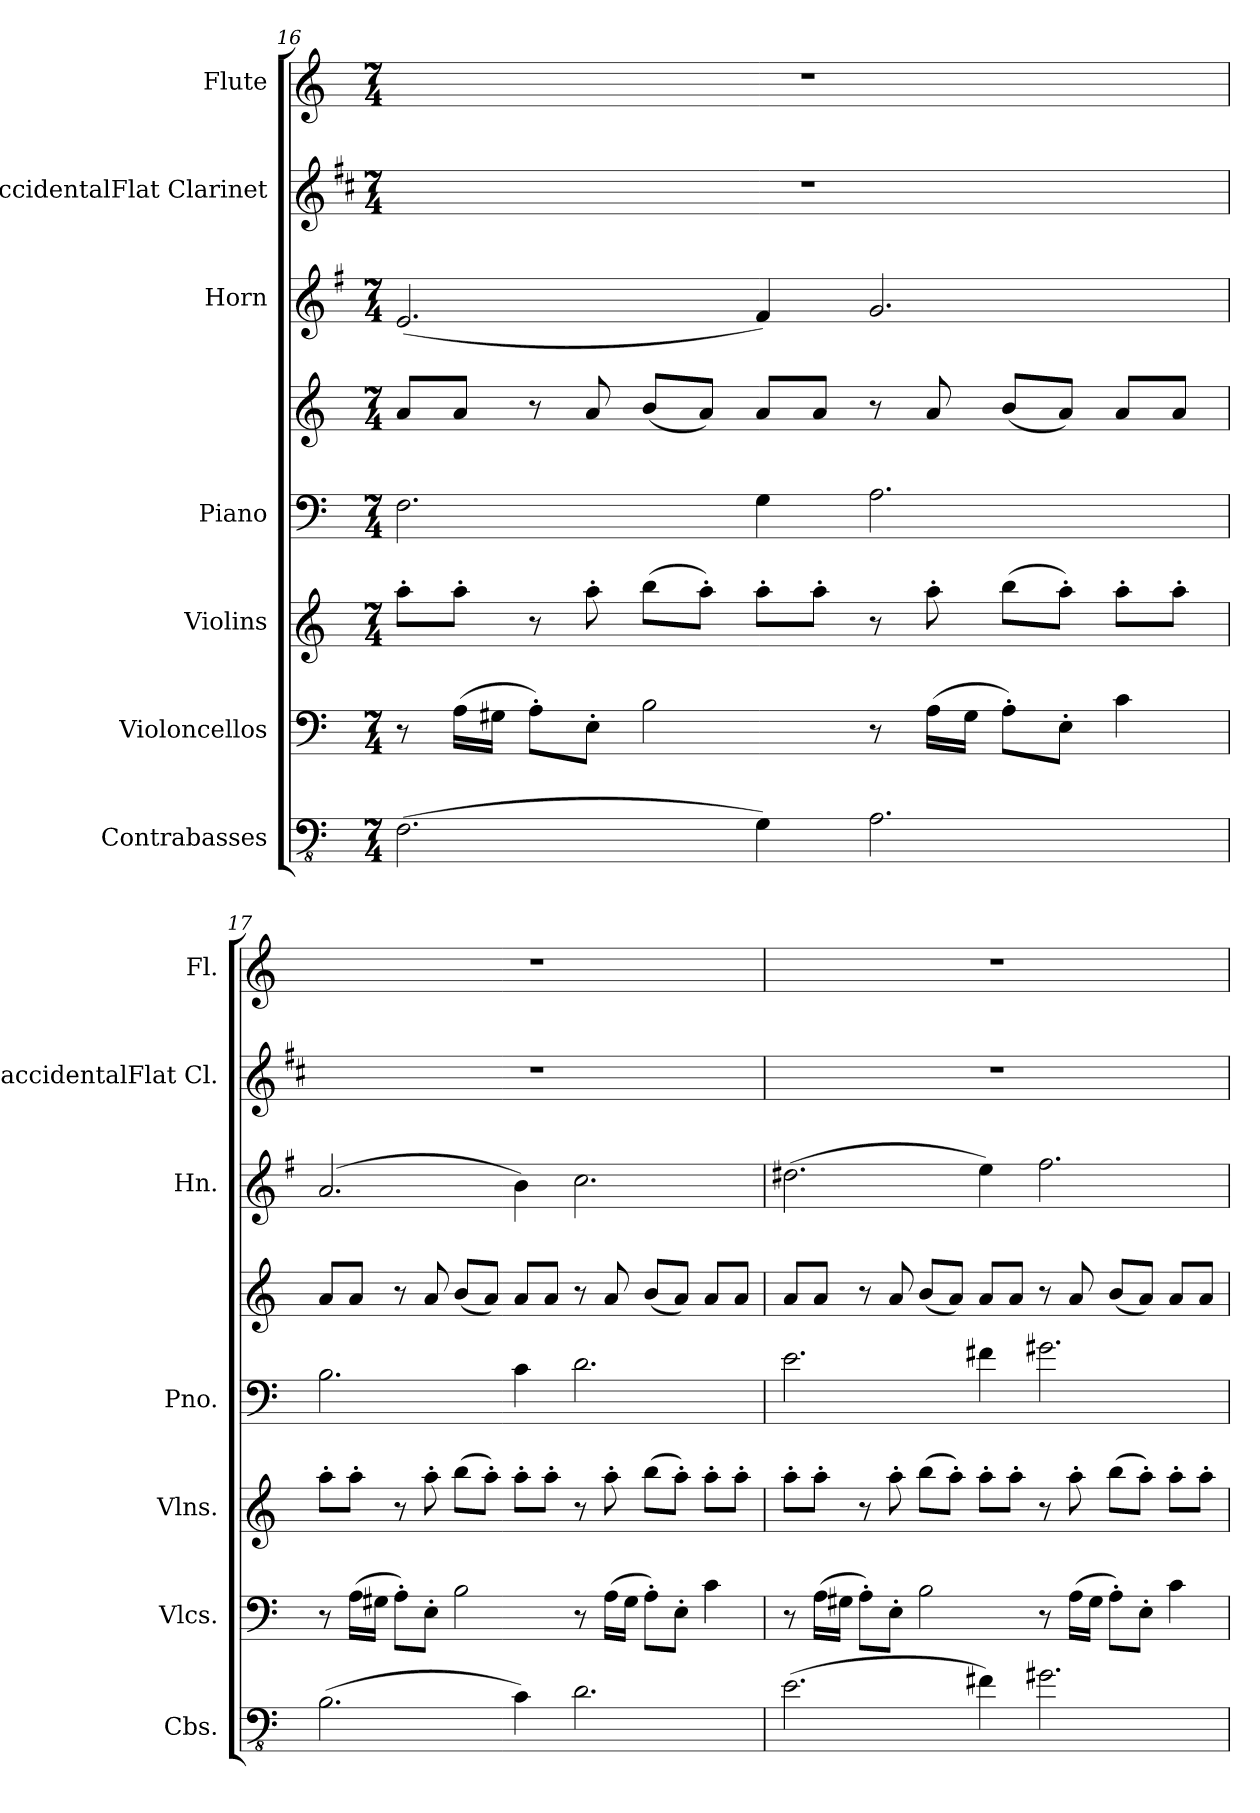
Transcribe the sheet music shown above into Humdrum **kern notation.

**kern	**kern	**kern	**kern	**kern	**kern	**kern	**kern
*part7	*part6	*part5	*part4	*part4	*part3	*part2	*part1
*staff8	*staff7	*staff6	*staff5	*staff4	*staff3	*staff2	*staff1
*I"Contrabasses	*I"Violoncellos	*I"Violins	*I"Piano	*	*I"Horn	*I"BaccidentalFlat Clarinet	*I"Flute
*I'Cbs.	*I'Vlcs.	*I'Vlns.	*I'Pno.	*	*I'Hn.	*I'BaccidentalFlat Cl.	*I'Fl.
*clefFv4	*clefF4	*clefG2	*clefF4	*clefG2	*clefG2	*clefG2	*clefG2
*	*	*	*	*	*ITrd4c7	*ITrd1c2	*
*k[]	*k[]	*k[]	*k[]	*k[]	*k[]	*k[]	*k[]
*M7/4	*M7/4	*M7/4	*M7/4	*M7/4	*M7/4	*M7/4	*M7/4
=16	=16	=16	=16	=16	=16	=16	=16
(2.FF\	8r	8aa'\L	2.F\	8a/L	(2.A/	1..r	1..r
.	(16A\LL	8aa'\J	.	8a/J	.	.	.
.	16G#X\JJ	.	.	.	.	.	.
.	8A'\L)	8r	.	8r	.	.	.
.	8E'\J	8aa'\	.	8a/	.	.	.
.	2B\	(8bb\L	.	(8b/L	.	.	.
.	.	8aa'\J)	.	8a/J)	.	.	.
4GG\)	.	8aa'\L	4G\	8a/L	4B/)	.	.
.	.	8aa'\J	.	8a/J	.	.	.
2.AA\	8r	8r	2.A\	8r	2.c/	.	.
.	(16A\LL	8aa'\	.	8a/	.	.	.
.	16G#\JJ	.	.	.	.	.	.
.	8A'\L)	(8bb\L	.	(8b/L	.	.	.
.	8E'\J	8aa'\J)	.	8a/J)	.	.	.
.	4c\	8aa'\L	.	8a/L	.	.	.
.	.	8aa'\J	.	8a/J	.	.	.
!!LO:LB:g=z
=17	=17	=17	=17	=17	=17	=17	=17
(2.BB\	8r	8aa'\L	2.B\	8a/L	(2.d/	1..r	1..r
.	(16A\LL	8aa'\J	.	8a/J	.	.	.
.	16G#X\JJ	.	.	.	.	.	.
.	8A'\L)	8r	.	8r	.	.	.
.	8E'\J	8aa'\	.	8a/	.	.	.
.	2B\	(8bb\L	.	(8b/L	.	.	.
.	.	8aa'\J)	.	8a/J)	.	.	.
4C\)	.	8aa'\L	4c\	8a/L	4e\)	.	.
.	.	8aa'\J	.	8a/J	.	.	.
2.D\	8r	8r	2.d\	8r	2.f\	.	.
.	(16A\LL	8aa'\	.	8a/	.	.	.
.	16G#\JJ	.	.	.	.	.	.
.	8A'\L)	(8bb\L	.	(8b/L	.	.	.
.	8E'\J	8aa'\J)	.	8a/J)	.	.	.
.	4c\	8aa'\L	.	8a/L	.	.	.
.	.	8aa'\J	.	8a/J	.	.	.
=18	=18	=18	=18	=18	=18	=18	=18
(2.E\	8r	8aa'\L	2.e\	8a/L	(2.g#X\	1..r	1..r
.	(16A\LL	8aa'\J	.	8a/J	.	.	.
.	16G#X\JJ	.	.	.	.	.	.
.	8A'\L)	8r	.	8r	.	.	.
.	8E'\J	8aa'\	.	8a/	.	.	.
.	2B\	(8bb\L	.	(8b/L	.	.	.
.	.	8aa'\J)	.	8a/J)	.	.	.
4F#X\)	.	8aa'\L	4f#X\	8a/L	4a\)	.	.
.	.	8aa'\J	.	8a/J	.	.	.
2.G#X\	8r	8r	2.g#X\	8r	2.b\	.	.
.	(16A\LL	8aa'\	.	8a/	.	.	.
.	16G#\JJ	.	.	.	.	.	.
.	8A'\L)	(8bb\L	.	(8b/L	.	.	.
.	8E'\J	8aa'\J)	.	8a/J)	.	.	.
.	4c\	8aa'\L	.	8a/L	.	.	.
.	.	8aa'\J	.	8a/J	.	.	.
=	=	=	=	=	=	=	=
*-	*-	*-	*-	*-	*-	*-	*-
